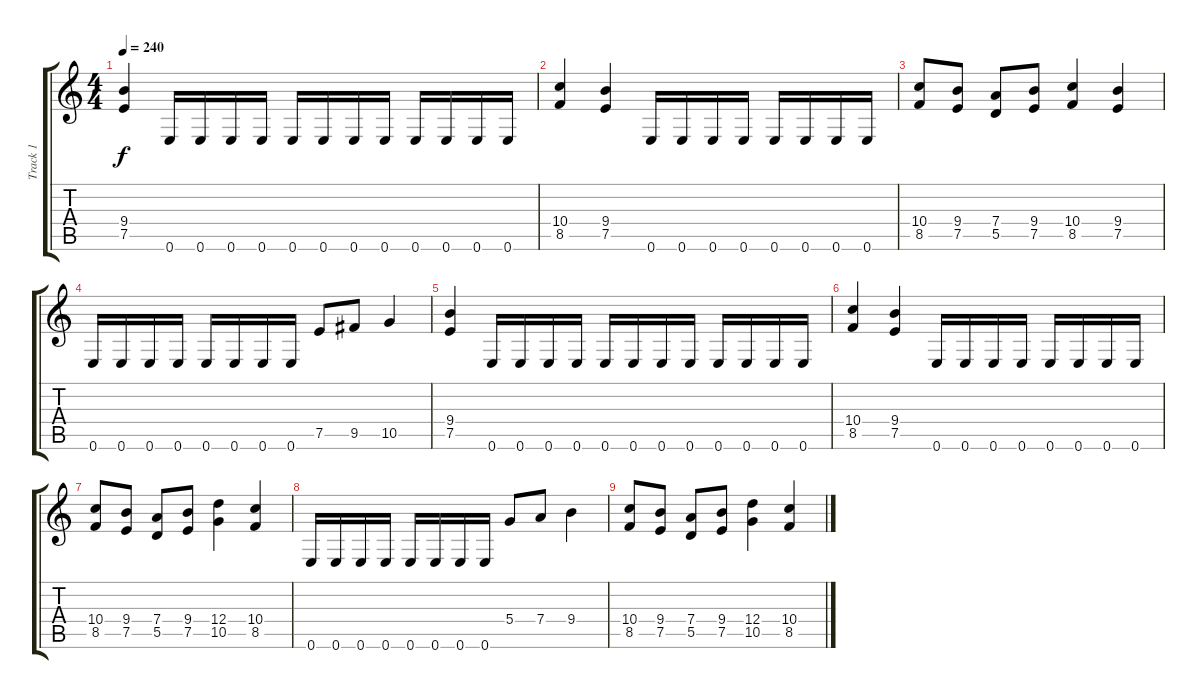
\track ("Track 1" "Track 1") {instrument overdrivenguitar}
\staff {score tabs}
\tuning (E4 B3 G3 D3 A2 E2) {hide}
\ts (4 4)
\tempo 240
\clef g2
\ks c
(9.4 7.5).4{dy f} 0.6.16 0.6.16 0.6.16 0.6.16 0.6.16 0.6.16 0.6.16 0.6.16 0.6.16 0.6.16 0.6.16 0.6.16 |
(10.4 8.5).4 (9.4 7.5).4 0.6.16 0.6.16 0.6.16 0.6.16 0.6.16 0.6.16 0.6.16 0.6.16 |
(10.4 8.5).8 (9.4 7.5).8 (7.4 5.5).8 (9.4 7.5).8 (10.4 8.5).4 (9.4 7.5).4 |
0.6.16 0.6.16 0.6.16 0.6.16 0.6.16 0.6.16 0.6.16 0.6.16 7.5.8 9.5.8 10.5.4 |
(9.4 7.5).4 0.6.16 0.6.16 0.6.16 0.6.16 0.6.16 0.6.16 0.6.16 0.6.16 0.6.16 0.6.16 0.6.16 0.6.16 |
(10.4 8.5).4 (9.4 7.5).4 0.6.16 0.6.16 0.6.16 0.6.16 0.6.16 0.6.16 0.6.16 0.6.16 |
(10.4 8.5).8 (9.4 7.5).8 (7.4 5.5).8 (9.4 7.5).8 (12.4 10.5).4 (10.4 8.5).4 |
0.6.16 0.6.16 0.6.16 0.6.16 0.6.16 0.6.16 0.6.16 0.6.16 5.4.8 7.4.8 9.4.4 |
(10.4 8.5).8 (9.4 7.5).8 (7.4 5.5).8 (9.4 7.5).8 (12.4 10.5).4 (10.4 8.5).4
